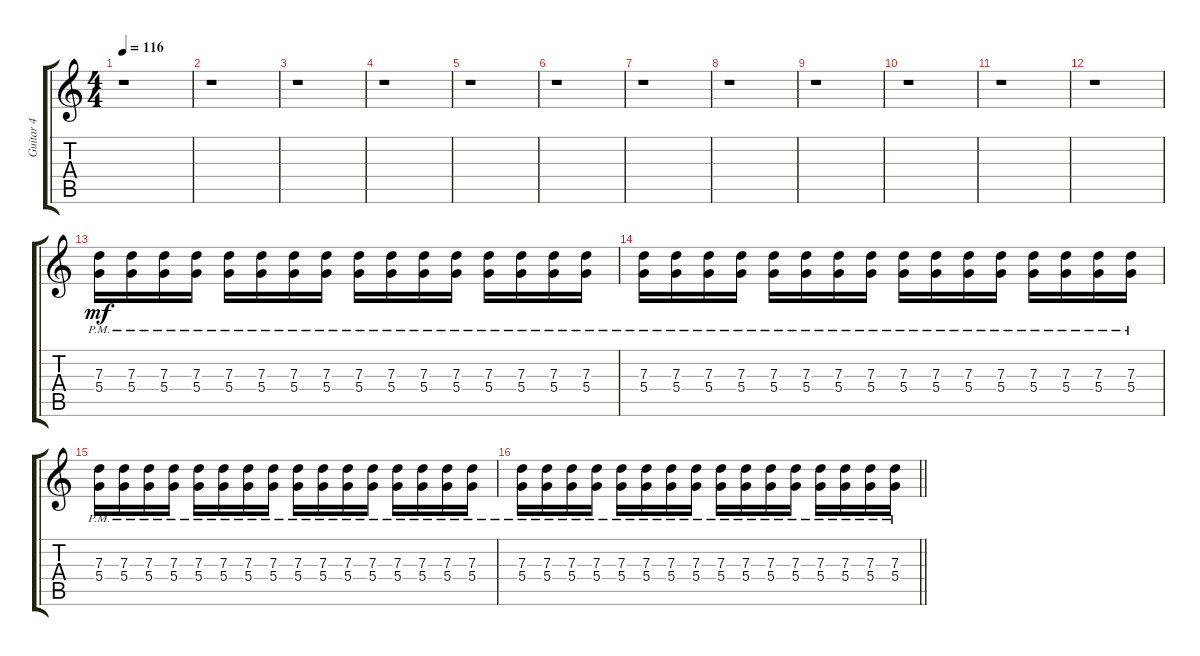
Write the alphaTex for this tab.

\track ("Guitar 4" "Guitar 4") {instrument distortionguitar}
\staff {score tabs}
\tuning (E4 B3 G3 D3 A2 E2) {hide}
\ts (4 4)
\tempo 116
\clef g2
\ks c
r.1{dy mf} |
r.1 |
r.1 |
r.1 |
r.1 |
r.1 |
r.1 |
r.1 |
r.1 |
r.1 |
r.1 |
r.1{instrument distortionguitar} |
(7.3{pm} 5.4{pm}).16 (7.3{pm} 5.4{pm}).16 (7.3{pm} 5.4{pm}).16 (7.3{pm} 5.4{pm}).16 (7.3{pm} 5.4{pm}).16 (7.3{pm} 5.4{pm}).16 (7.3{pm} 5.4{pm}).16 (7.3{pm} 5.4{pm}).16 (7.3{pm} 5.4{pm}).16 (7.3{pm} 5.4{pm}).16 (7.3{pm} 5.4{pm}).16 (7.3{pm} 5.4{pm}).16 (7.3{pm} 5.4{pm}).16 (7.3{pm} 5.4{pm}).16 (7.3{pm} 5.4{pm}).16 (7.3{pm} 5.4{pm}).16 |
(7.3{pm} 5.4{pm}).16 (7.3{pm} 5.4{pm}).16 (7.3{pm} 5.4{pm}).16 (7.3{pm} 5.4{pm}).16 (7.3{pm} 5.4{pm}).16 (7.3{pm} 5.4{pm}).16 (7.3{pm} 5.4{pm}).16 (7.3{pm} 5.4{pm}).16 (7.3{pm} 5.4{pm}).16 (7.3{pm} 5.4{pm}).16 (7.3{pm} 5.4{pm}).16 (7.3{pm} 5.4{pm}).16 (7.3{pm} 5.4{pm}).16 (7.3{pm} 5.4{pm}).16 (7.3{pm} 5.4{pm}).16 (7.3{pm} 5.4{pm}).16 |
(7.3{pm} 5.4{pm}).16 (7.3{pm} 5.4{pm}).16 (7.3{pm} 5.4{pm}).16 (7.3{pm} 5.4{pm}).16 (7.3{pm} 5.4{pm}).16 (7.3{pm} 5.4{pm}).16 (7.3{pm} 5.4{pm}).16 (7.3{pm} 5.4{pm}).16 (7.3{pm} 5.4{pm}).16 (7.3{pm} 5.4{pm}).16 (7.3{pm} 5.4{pm}).16 (7.3{pm} 5.4{pm}).16 (7.3{pm} 5.4{pm}).16 (7.3{pm} 5.4{pm}).16 (7.3{pm} 5.4{pm}).16 (7.3{pm} 5.4{pm}).16 |
\barLineRight lightlight
(7.3{pm} 5.4{pm}).16 (7.3{pm} 5.4{pm}).16 (7.3{pm} 5.4{pm}).16 (7.3{pm} 5.4{pm}).16 (7.3{pm} 5.4{pm}).16 (7.3{pm} 5.4{pm}).16 (7.3{pm} 5.4{pm}).16 (7.3{pm} 5.4{pm}).16 (7.3{pm} 5.4{pm}).16 (7.3{pm} 5.4{pm}).16 (7.3{pm} 5.4{pm}).16 (7.3{pm} 5.4{pm}).16 (7.3{pm} 5.4{pm}).16 (7.3{pm} 5.4{pm}).16 (7.3{pm} 5.4{pm}).16 (7.3{pm} 5.4{pm}).16
